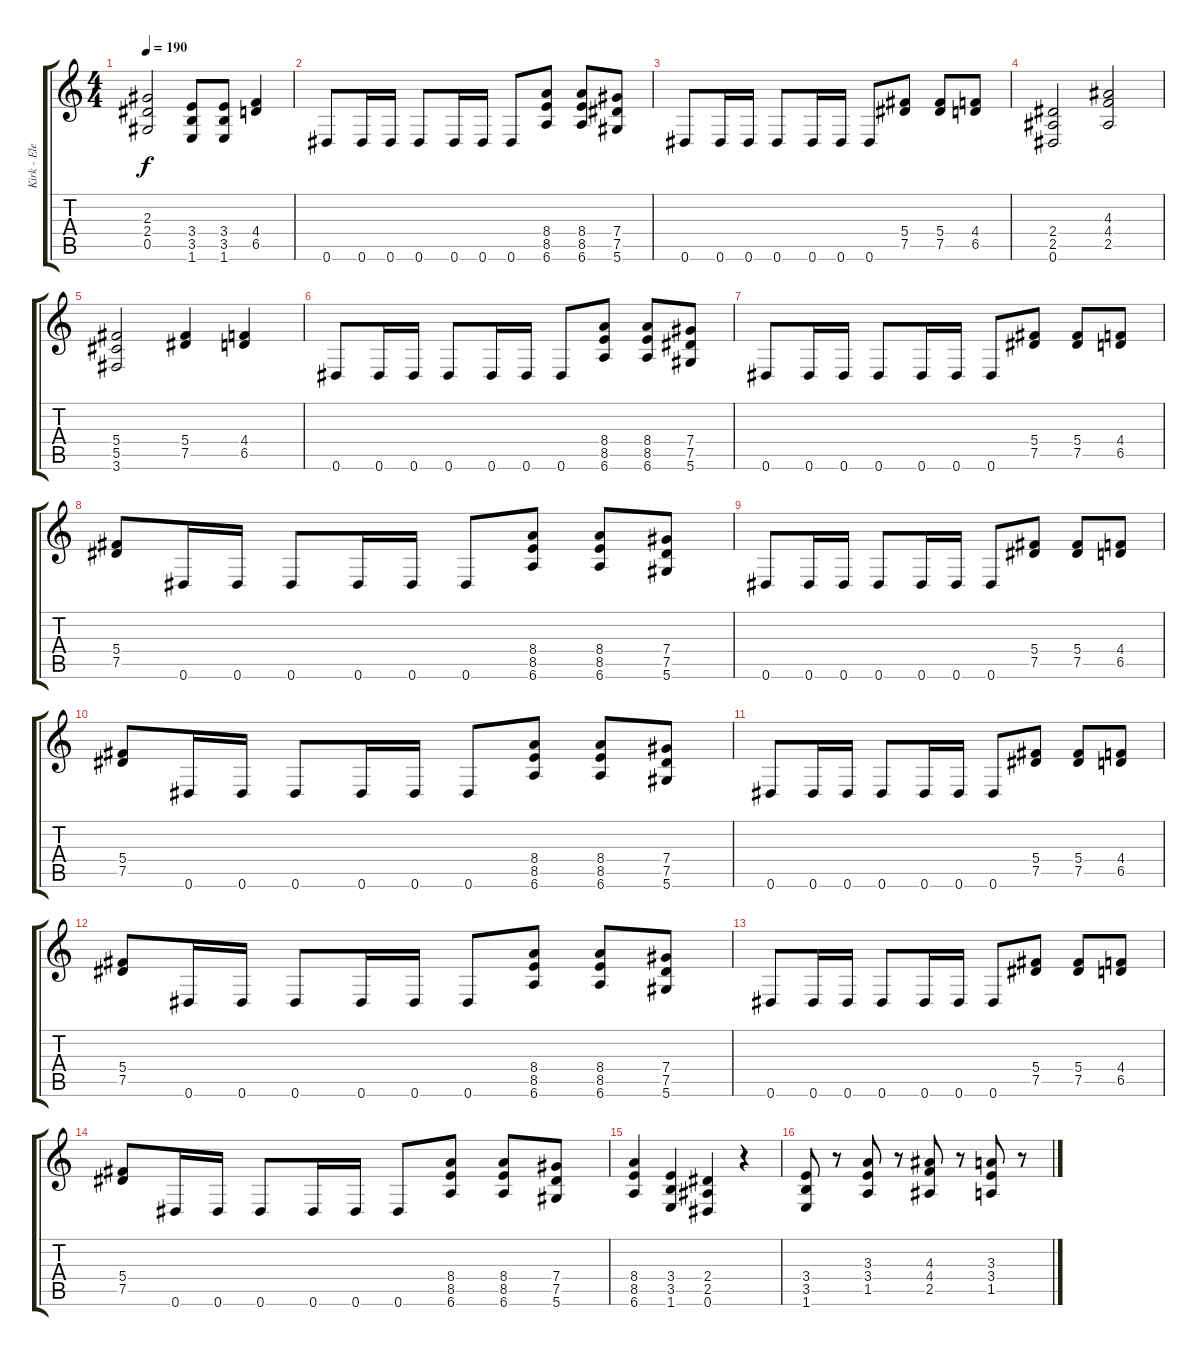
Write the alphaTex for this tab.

\track ("Kirk - Electric" "Kirk - Ele") {instrument overdrivenguitar}
\staff {score tabs}
\tuning (Eb4 Bb3 Gb3 Db3 Ab2 Eb2) {hide}
\ts (4 4)
\tempo 190
\clef g2
\ks c
(2.3 2.4 0.5).2{dy f} (3.4 3.5 1.6).8 (3.4 3.5 1.6).8 (4.4 6.5).4 |
0.6.8 0.6.16 0.6.16 0.6.8 0.6.16 0.6.16 0.6.8 (8.4 8.5 6.6).8 (8.4 8.5 6.6).8 (7.4 7.5 5.6).8 |
0.6.8 0.6.16 0.6.16 0.6.8 0.6.16 0.6.16 0.6.8 (5.4 7.5).8 (5.4 7.5).8 (4.4 6.5).8 |
(2.4 2.5 0.6).2 (4.3 4.4 2.5).2 |
(5.4 5.5 3.6).2 (5.4 7.5).4 (4.4 6.5).4 |
0.6.8 0.6.16 0.6.16 0.6.8 0.6.16 0.6.16 0.6.8 (8.4 8.5 6.6).8 (8.4 8.5 6.6).8 (7.4 7.5 5.6).8 |
0.6.8 0.6.16 0.6.16 0.6.8 0.6.16 0.6.16 0.6.8 (5.4 7.5).8 (5.4 7.5).8 (4.4 6.5).8 |
(5.4 7.5).8 0.6.16 0.6.16 0.6.8 0.6.16 0.6.16 0.6.8 (8.4 8.5 6.6).8 (8.4 8.5 6.6).8 (7.4 7.5 5.6).8 |
0.6.8 0.6.16 0.6.16 0.6.8 0.6.16 0.6.16 0.6.8 (5.4 7.5).8 (5.4 7.5).8 (4.4 6.5).8 |
(5.4 7.5).8 0.6.16 0.6.16 0.6.8 0.6.16 0.6.16 0.6.8 (8.4 8.5 6.6).8 (8.4 8.5 6.6).8 (7.4 7.5 5.6).8 |
0.6.8 0.6.16 0.6.16 0.6.8 0.6.16 0.6.16 0.6.8 (5.4 7.5).8 (5.4 7.5).8 (4.4 6.5).8 |
(5.4 7.5).8 0.6.16 0.6.16 0.6.8 0.6.16 0.6.16 0.6.8 (8.4 8.5 6.6).8 (8.4 8.5 6.6).8 (7.4 7.5 5.6).8 |
0.6.8 0.6.16 0.6.16 0.6.8 0.6.16 0.6.16 0.6.8 (5.4 7.5).8 (5.4 7.5).8 (4.4 6.5).8 |
(5.4 7.5).8 0.6.16 0.6.16 0.6.8 0.6.16 0.6.16 0.6.8 (8.4 8.5 6.6).8 (8.4 8.5 6.6).8 (7.4 7.5 5.6).8 |
(8.4 8.5 6.6).4 (3.4 3.5 1.6).4 (2.4 2.5 0.6).4 r.4 |
(3.4 3.5 1.6).8 r.8 (3.3 3.4 1.5).8 r.8 (4.3 4.4 2.5).8 r.8 (3.3 3.4 1.5).8 r.8
